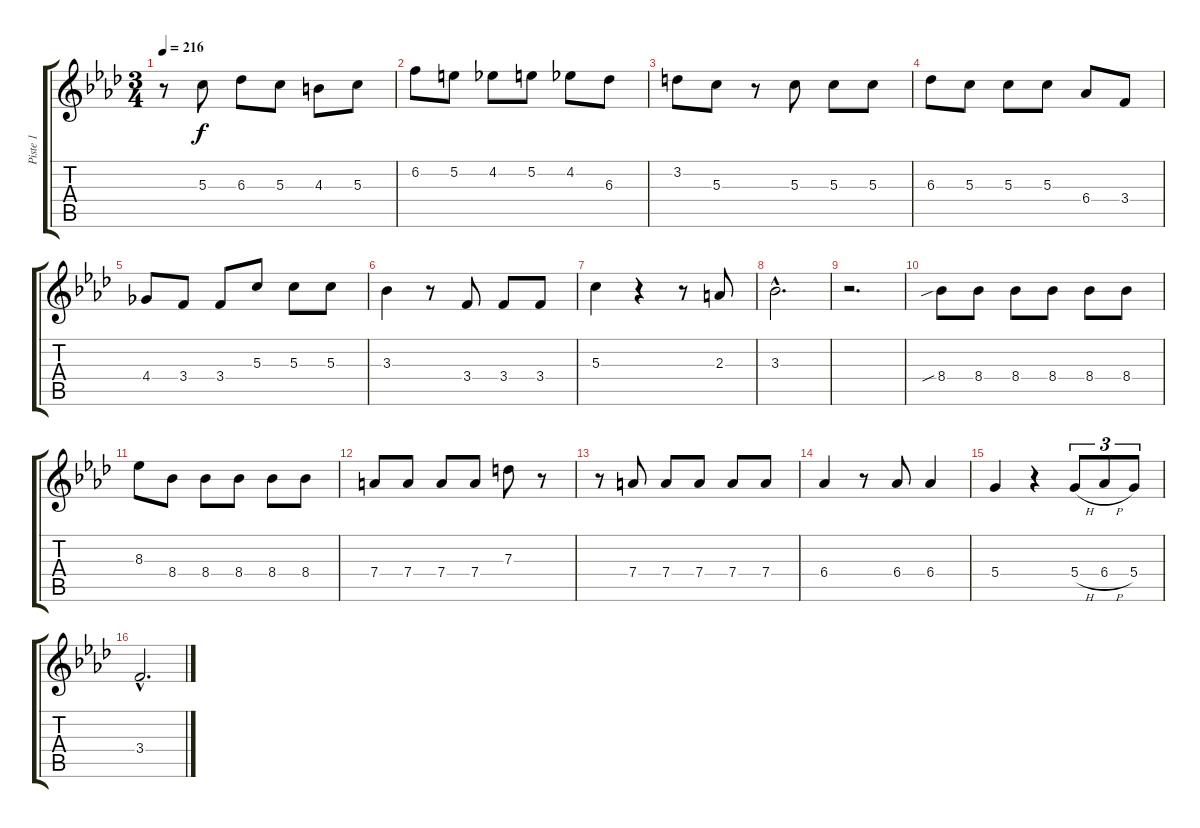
\track ("Piste 1" "Piste 1") {instrument acousticguitarsteel}
\staff {score tabs}
\tuning (E4 B3 G3 D3 A2 E2) {hide}
\ts (3 4)
\tempo 216
\clef g2
\ks ab
r.8{dy f} 5.3.8 6.3.8 5.3.8 4.3.8 5.3.8 |
6.2.8 5.2.8 4.2.8 5.2.8 4.2.8 6.3.8 |
3.2.8 5.3.8 r.8 5.3.8 5.3.8 5.3.8 |
6.3.8 5.3.8 5.3.8 5.3.8 6.4.8 3.4.8 |
4.4.8 3.4.8 3.4.8 5.3.8 5.3.8 5.3.8 |
3.3.4 r.8 3.4.8 3.4.8 3.4.8 |
5.3.4 r.4 r.8 2.3.8 |
3.3{hac}.2{d} |
r.2{d} |
8.4{sib}.8 8.4.8 8.4.8 8.4.8 8.4.8 8.4.8 |
8.3.8 8.4.8 8.4.8 8.4.8 8.4.8 8.4.8 |
7.4.8 7.4.8 7.4.8 7.4.8 7.3.8 r.8 |
r.8 7.4.8 7.4.8 7.4.8 7.4.8 7.4.8 |
6.4.4 r.8 6.4.8 6.4.4 |
5.4.4 r.4 5.4{h}.8{tu (3 2)} 6.4{h}.8{tu (3 2)} 5.4.8{tu (3 2)} |
3.4{hac}.2{d}
